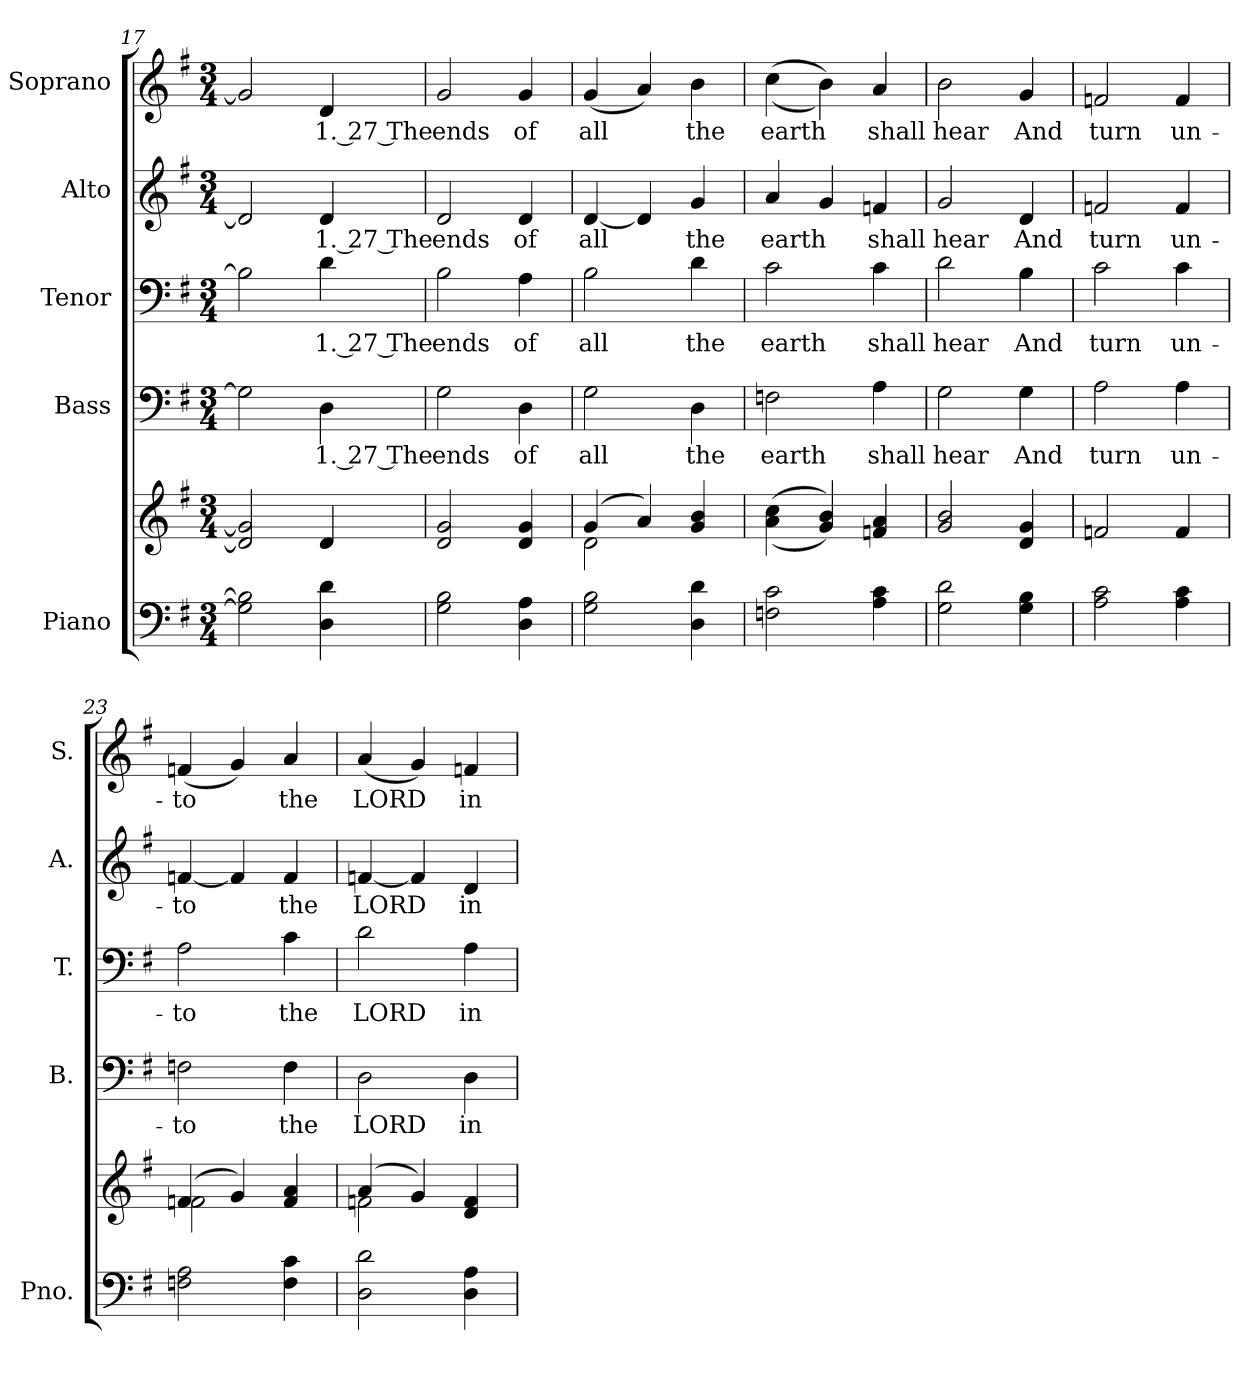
**kern	**kern	**kern	**text	**kern	**text	**kern	**text	**kern	**text
*part5	*part5	*part4	*part4	*part3	*part3	*part2	*part2	*part1	*part1
*staff6	*staff5	*staff4	*staff4	*staff3	*staff3	*staff2	*staff2	*staff1	*staff1
*I"Piano	*	*I"Bass	*	*I"Tenor	*	*I"Alto	*	*I"Soprano	*
*I'Pno.	*	*I'B.	*	*I'T.	*	*I'A.	*	*I'S.	*
!!LO:PB:g=z
*clefF4	*clefG2	*clefF4	*	*clefF4	*	*clefG2	*	*clefG2	*
*k[f#]	*k[f#]	*k[f#]	*	*k[f#]	*	*k[f#]	*	*k[f#]	*
*G:	*G:	*G:	*	*G:	*	*G:	*	*G:	*
*M3/4	*M3/4	*M3/4	*	*M3/4	*	*M3/4	*	*M3/4	*
=17	=17	=17	=17	=17	=17	=17	=17	=17	=17
2Gi\] 2Bi]	2di/] 2gi]	2Gi\]	.	2Bi\]	.	2di/]	.	2gi/]	.
!	!	!	!LO:LY:b:color=#000000	!	!	!	!	!	!
!	!	!	!	!	!LO:LY:b:color=#000000	!	!	!	!
!	!	!	!	!	!	!	!LO:LY:b:color=#000000	!	!
*	*	*	*	*	*	*	*	*MM200	*
!	!	!	!	!	!	!	!	!	!LO:LY:b:color=#000000
4Di\ 4di	4di/	4Di\	1. 27 The	4di\	1. 27 The	4di/	1. 27 The	4di/	1. 27 The
=18	=18	=18	=18	=18	=18	=18	=18	=18	=18
!	!	!	!LO:LY:b:color=#000000	!	!	!	!	!	!
!	!	!	!	!	!LO:LY:b:color=#000000	!	!	!	!
!	!	!	!	!	!	!	!LO:LY:b:color=#000000	!	!
!	!	!	!	!	!	!	!	!	!LO:LY:b:color=#000000
2Gi\ 2Bi	2di/ 2gi	2Gi\	ends	2Bi\	ends	2di/	ends	2gi/	ends
!	!	!	!LO:LY:b:color=#000000	!	!	!	!	!	!
!	!	!	!	!	!LO:LY:b:color=#000000	!	!	!	!
!	!	!	!	!	!	!	!LO:LY:b:color=#000000	!	!
!	!	!	!	!	!	!	!	!	!LO:LY:b:color=#000000
4Di\ 4Ai	4di/ 4gi	4Di\	of	4Ai\	of	4di/	of	4gi/	of
=19	=19	=19	=19	=19	=19	=19	=19	=19	=19
*	*^	*	*	*	*	*	*	*	*
!	!	!	!	!LO:LY:b:color=#000000	!	!	!	!	!	!
!	!	!	!	!	!	!LO:LY:b:color=#000000	!	!	!	!
!	!	!	!	!	!	!	!	!LO:LY:b:color=#000000	!	!
!	!	!	!	!	!	!	!	!	!	!LO:LY:b:color=#000000
2Gi\ 2Bi	(4gi/	2di\	2Gi\	all	2Bi\	all	[<4di/	all	(4gi/	all
.	4ai/)	.	.	.	.	.	4di/]	.	4ai/)	.
!	!	!	!	!LO:LY:b:color=#000000	!	!	!	!	!	!
!	!	!	!	!	!	!LO:LY:b:color=#000000	!	!	!	!
!	!	!	!	!	!	!	!	!LO:LY:b:color=#000000	!	!
!	!	!	!	!	!	!	!	!	!	!LO:LY:b:color=#000000
4Di\ 4di	4gi/ 4bi	4ryy	4Di\	the	4di\	the	4gi/	the	4bi\	the
*	*v	*v	*	*	*	*	*	*	*	*
!!LO:PB:g=z
=20	=20	=20	=20	=20	=20	=20	=20	=20	=20
*	*^	*	*	*	*	*	*	*	*
!	!	!	!	!LO:LY:b:color=#000000	!	!	!	!	!	!
*	*v	*v	*	*	*	*	*	*	*	*
*	*^	*	*	*	*	*	*	*	*
!	!	!	!	!	!	!LO:LY:b:color=#000000	!	!	!	!
*	*v	*v	*	*	*	*	*	*	*	*
*	*^	*	*	*	*	*	*	*	*
!	!	!	!	!	!	!	!	!LO:LY:b:color=#000000	!	!
*	*v	*v	*	*	*	*	*	*	*	*
*	*^	*	*	*	*	*	*	*	*
!	!	!	!	!	!	!	!	!	!	!LO:LY:b:color=#000000
*	*v	*v	*	*	*	*	*	*	*	*
2Fni\ 2ci	((4ai\ 4cci	2Fni\	earth	2ci\	earth	4ai/	earth	((4cci\	earth
.	4gi/ 4bi))	.	.	.	.	4gi/	.	4bi\))	.
!	!	!	!LO:LY:b:color=#000000	!	!	!	!	!	!
!	!	!	!	!	!LO:LY:b:color=#000000	!	!	!	!
!	!	!	!	!	!	!	!LO:LY:b:color=#000000	!	!
!	!	!	!	!	!	!	!	!	!LO:LY:b:color=#000000
4Ai\ 4ci	4fni/ 4ai	4Ai\	shall	4ci\	shall	4fni/	shall	4ai/	shall
=21	=21	=21	=21	=21	=21	=21	=21	=21	=21
!	!	!	!LO:LY:b:color=#000000	!	!	!	!	!	!
!	!	!	!	!	!LO:LY:b:color=#000000	!	!	!	!
!	!	!	!	!	!	!	!LO:LY:b:color=#000000	!	!
!	!	!	!	!	!	!	!	!	!LO:LY:b:color=#000000
2Gi\ 2di	2gi/ 2bi	2Gi\	hear	2di\	hear	2gi/	hear	2bi\	hear
!	!	!	!LO:LY:b:color=#000000	!	!	!	!	!	!
!	!	!	!	!	!LO:LY:b:color=#000000	!	!	!	!
!	!	!	!	!	!	!	!LO:LY:b:color=#000000	!	!
!	!	!	!	!	!	!	!	!	!LO:LY:b:color=#000000
4Gi\ 4Bi	4di/ 4gi	4Gi\	And	4Bi\	And	4di/	And	4gi/	And
=22	=22	=22	=22	=22	=22	=22	=22	=22	=22
!	!	!	!LO:LY:b:color=#000000	!	!	!	!	!	!
!	!	!	!	!	!LO:LY:b:color=#000000	!	!	!	!
!	!	!	!	!	!	!	!LO:LY:b:color=#000000	!	!
!	!	!	!	!	!	!	!	!	!LO:LY:b:color=#000000
2Ai\ 2ci	2fni/	2Ai\	turn	2ci\	turn	2fni/	turn	2fni/	turn
!	!	!	!LO:LY:b:color=#000000	!	!	!	!	!	!
!	!	!	!	!	!LO:LY:b:color=#000000	!	!	!	!
!	!	!	!	!	!	!	!LO:LY:b:color=#000000	!	!
!	!	!	!	!	!	!	!	!	!LO:LY:b:color=#000000
4Ai\ 4ci	4fi/	4Ai\	un-	4ci\	un-	4fi/	un-	4fi/	un-
!!LO:PB:g=z
=23	=23	=23	=23	=23	=23	=23	=23	=23	=23
*	*^	*	*	*	*	*	*	*	*
!	!	!	!	!LO:LY:b:color=#000000	!	!	!	!	!	!
!	!	!	!	!	!	!LO:LY:b:color=#000000	!	!	!	!
!	!	!	!	!	!	!	!	!LO:LY:b:color=#000000	!	!
!	!	!	!	!	!	!	!	!	!	!LO:LY:b:color=#000000
2Fni\ 2Ai	(4fni/	2fi\	2Fni\	-to	2Ai\	-to	[<4fni/	-to	(4fni/	-to
.	4gi/)	.	.	.	.	.	4fi/]	.	4gi/)	.
!	!	!	!	!LO:LY:b:color=#000000	!	!	!	!	!	!
!	!	!	!	!	!	!LO:LY:b:color=#000000	!	!	!	!
!	!	!	!	!	!	!	!	!LO:LY:b:color=#000000	!	!
!	!	!	!	!	!	!	!	!	!	!LO:LY:b:color=#000000
4Fi\ 4ci	4fi/ 4ai	4ryy	4Fi\	the	4ci\	the	4fi/	the	4ai/	the
=24	=24	=24	=24	=24	=24	=24	=24	=24	=24	=24
!	!	!	!	!LO:LY:b:color=#000000	!	!	!	!	!	!
!	!	!	!	!	!	!LO:LY:b:color=#000000	!	!	!	!
!	!	!	!	!	!	!	!	!LO:LY:b:color=#000000	!	!
!	!	!	!	!	!	!	!	!	!	!LO:LY:b:color=#000000
2Di\ 2di	(4ai/	2fni\	2Di\	LORD	2di\	LORD	[<4fni/	LORD	(4ai/	LORD
.	4gi/)	.	.	.	.	.	4fi/]	.	4gi/)	.
!	!	!	!	!LO:LY:b:color=#000000	!	!	!	!	!	!
!	!	!	!	!	!	!LO:LY:b:color=#000000	!	!	!	!
!	!	!	!	!	!	!	!	!LO:LY:b:color=#000000	!	!
!	!	!	!	!	!	!	!	!	!	!LO:LY:b:color=#000000
4Di\ 4Ai	4di/ 4fi	4ryy	4Di\	in	4Ai\	in	4di/	in	4fni/	in
*	*v	*v	*	*	*	*	*	*	*	*
=	=	=	=	=	=	=	=	=	=
*-	*-	*-	*-	*-	*-	*-	*-	*-	*-
